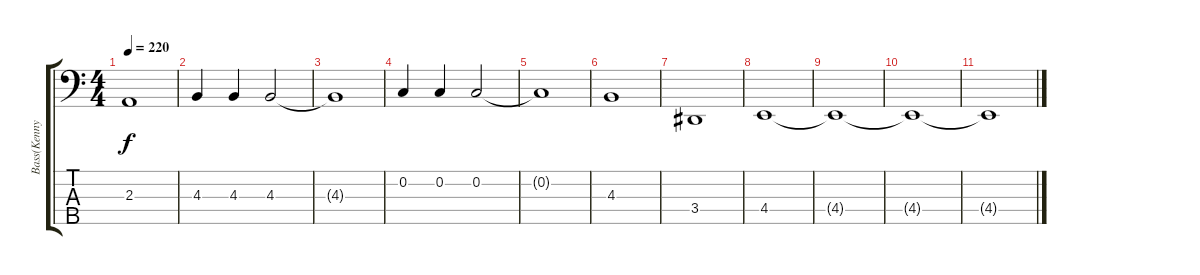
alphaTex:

\track ("Bass(Kenny Arehart)" "Bass(Kenny") {instrument electricbassfinger}
\staff {score tabs}
\tuning (F2 C2 G1 C1 A0) {hide}
\ts (4 4)
\tempo 220
\clef f4
\ks c
2.3{t}.1{dy f} |
4.3.4 4.3.4 4.3.2 |
4.3{t}.1 |
0.2.4 0.2.4 0.2.2 |
0.2{t}.1 |
4.3.1 |
3.4.1 |
4.4.1 |
4.4{t}.1 |
4.4{t}.1 |
4.4{t}.1
